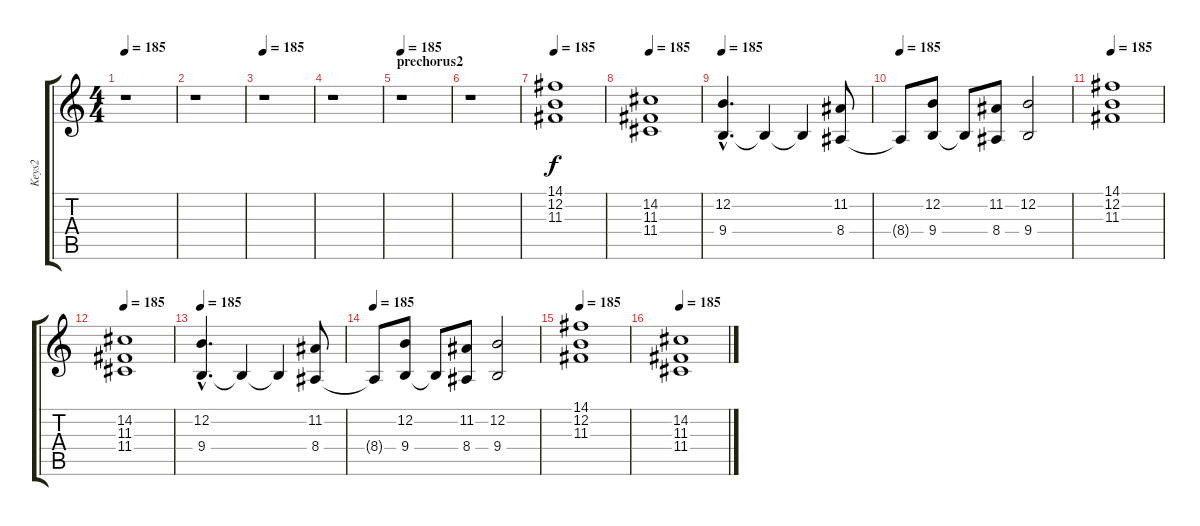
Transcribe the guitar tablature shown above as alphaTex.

\track ("Keys2" "Keys2") {instrument stringensemble1}
\staff {score tabs}
\tuning (E4 B3 G3 D3 A2 E2) {hide}
\ts (4 4)
\tempo 185
\clef g2
\ks c
r.1{dy f} |
r.1 |
\tempo 185
r.1 |
r.1 |
\section ("" "prechorus2")
\tempo 185
r.1 |
r.1 |
\tempo 185
(14.1 12.2 11.3).1 |
\tempo 185
(14.2 11.3 11.4).1 |
\tempo 185
(12.2{hac} 9.4{hac}).4{d} 9.4{t}.4 9.4{t}.4 (11.2 8.4).8 |
\tempo 185
8.4{t}.8 (12.2 9.4).8 9.4{t}.8 (11.2 8.4).8 (12.2 9.4).2 |
\tempo 185
(14.1 12.2 11.3).1 |
\tempo 185
(14.2 11.3 11.4).1 |
\tempo 185
(12.2{hac} 9.4{hac}).4{d} 9.4{t}.4 9.4{t}.4 (11.2 8.4).8 |
\tempo 185
8.4{t}.8 (12.2 9.4).8 9.4{t}.8 (11.2 8.4).8 (12.2 9.4).2 |
\tempo 185
(14.1 12.2 11.3).1 |
\tempo 185
(14.2 11.3 11.4).1
